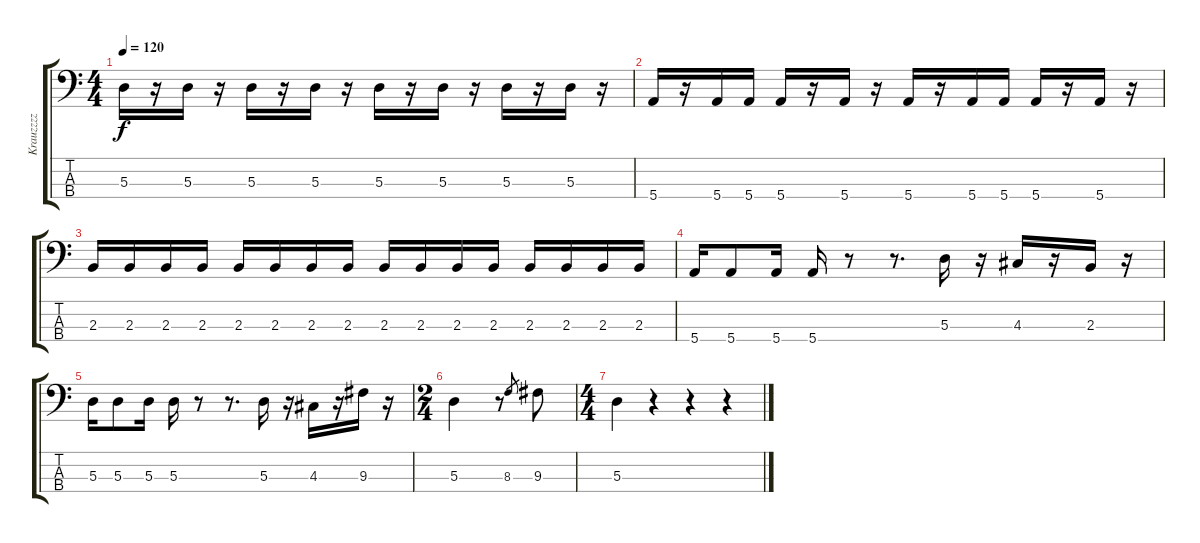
\track ("Krauzzzz" "Krauzzzz") {instrument slapbass1}
\staff {score tabs}
\tuning (G2 D2 A1 E1) {hide}
\ts (4 4)
\tempo 120
\clef f4
\ks c
5.3.16{dy f} r.16 5.3.16 r.16 5.3.16 r.16 5.3.16 r.16 5.3.16 r.16 5.3.16 r.16 5.3.16 r.16 5.3.16 r.16 |
5.4.16 r.16 5.4.16 5.4.16 5.4.16 r.16 5.4.16 r.16 5.4.16 r.16 5.4.16 5.4.16 5.4.16 r.16 5.4.16 r.16 |
2.3.16 2.3.16 2.3.16 2.3.16 2.3.16 2.3.16 2.3.16 2.3.16 2.3.16 2.3.16 2.3.16 2.3.16 2.3.16 2.3.16 2.3.16 2.3.16 |
5.4.16 5.4.8 5.4.16 5.4.16 r.8 r.8{d} 5.3.16 r.16 4.3.16 r.16 2.3.16 r.16 |
5.3.16 5.3.8 5.3.16 5.3.16 r.8 r.8{d} 5.3.16 r.16 4.3.16 r.16 9.3.16 r.16 |
\ts (2 4)
5.3.4 r.8 8.3.8{gr} 9.3.8 |
\ts (4 4)
5.3.4 r.4 r.4 r.4
